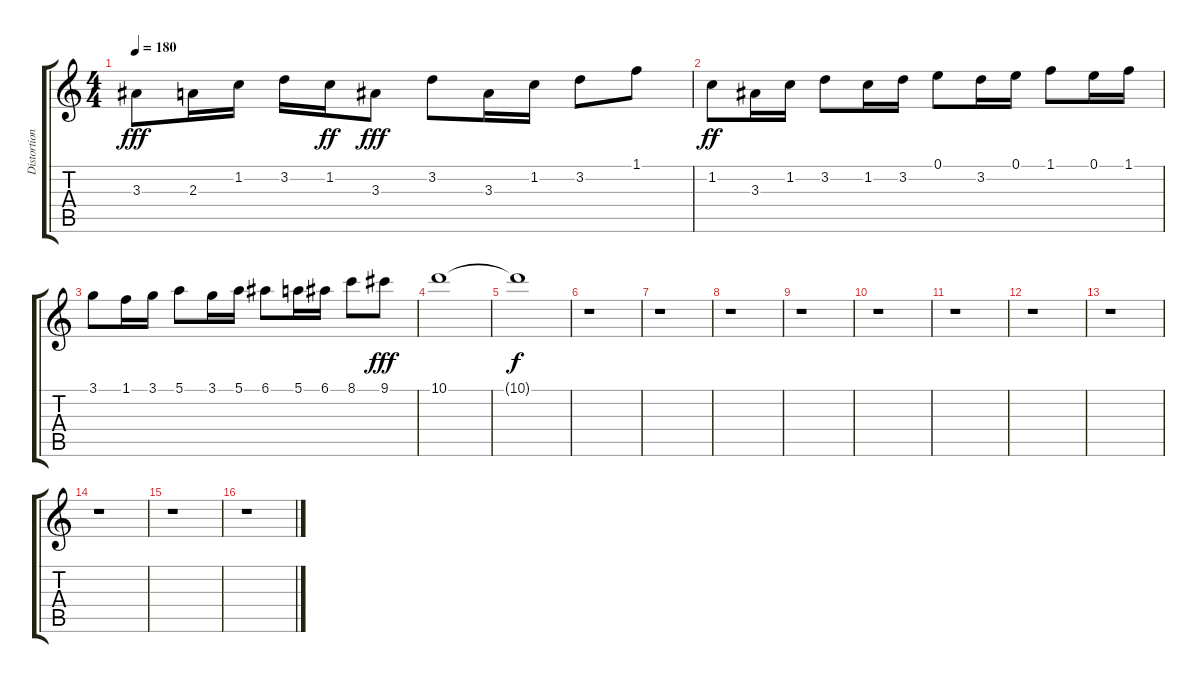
\track ("Distortion Guitar 1" "Distortion") {instrument distortionguitar}
\staff {score tabs}
\tuning (E4 B3 G3 D3 A2 E2) {hide}
\ts (4 4)
\tempo 180
\clef g2
\ks c
3.3.8{dy fff} 2.3.16 1.2.16 3.2.16 1.2.16{dy ff} 3.3.8{dy fff} 3.2.8 3.3.16 1.2.16 3.2.8 1.1.8 |
1.2.8{dy ff} 3.3.16 1.2.16 3.2.8 1.2.16 3.2.16 0.1.8 3.2.16 0.1.16 1.1.8 0.1.16 1.1.16 |
3.1.8 1.1.16 3.1.16 5.1.8 3.1.16 5.1.16 6.1.8 5.1.16 6.1.16 8.1.8 9.1.8{dy fff} |
10.1.1 |
10.1{t}.1{dy f} |
r.1 |
r.1 |
r.1 |
r.1 |
r.1 |
r.1 |
r.1 |
r.1 |
r.1 |
r.1 |
r.1
